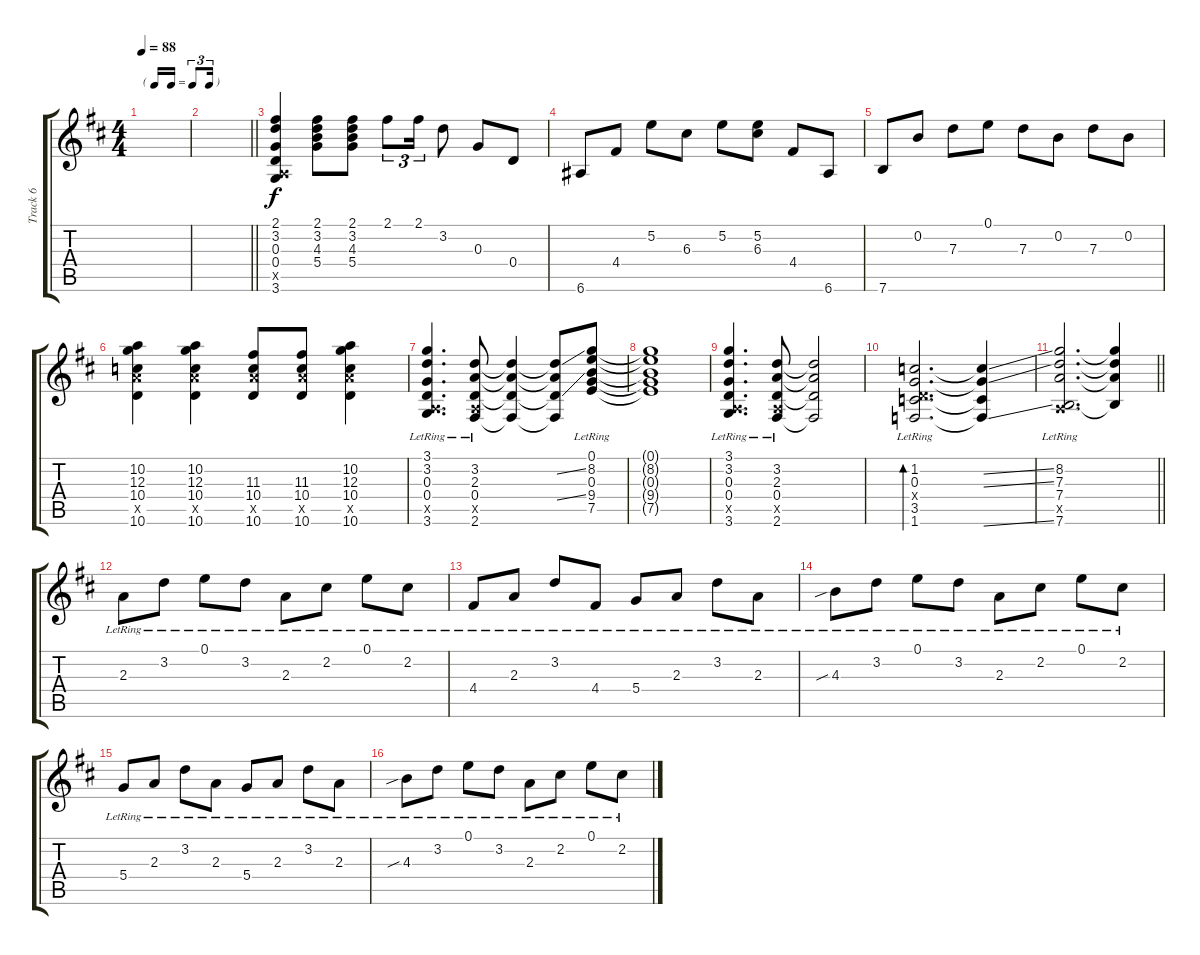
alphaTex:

\track ("Track 6" "Track 6") {instrument electricguitarclean}
\staff {score tabs}
\tuning (E4 B3 G3 D3 A2 E2) {hide}
\ts (4 4)
\tf triplet16th
\tempo 88
\clef g2
\ks d
|
\barLineRight lightlight
|
(2.1 3.2 0.3 0.4 0.5{x} 3.6).4 (2.1 3.2 4.3 5.4).8 (2.1 3.2 4.3 5.4).8 2.1.8{tu (3 2)} 2.1.16{tu (3 2)} 3.2.8 0.3.8 0.4.8 |
6.6.8 4.4.8 5.2.8 6.3.8 5.2.8 (5.2 6.3).8 4.4.8 6.6.8 |
7.6.8 0.2.8 7.3.8 0.1.8 7.3.8 0.2.8 7.3.8 0.2.8 |
(10.2 12.3 10.4 12.5{x} 10.6).4 (10.2 12.3 10.4 12.5{x} 10.6).4 (11.3 10.4 12.5{x} 10.6).8 (11.3 10.4 12.5{x} 10.6).8 (10.2 12.3 10.4 12.5{x} 10.6).4 |
(3.1{lr} 3.2{lr} 0.3{lr} 0.4{lr} 0.5{x} 3.6{lr}).4{d} (3.2{lr} 2.3{lr} 0.4{lr} 0.5{x} 2.6{lr}).8 (3.2{t} 2.3{t} 0.4{t} 2.6{t}).4 (3.2{ss t} 2.3{t} 0.4{ss t} 2.6{t}).8 (0.1{lr} 8.2{lr} 0.3{lr} 9.4{lr} 7.5{lr}).8 |
(0.1{t} 8.2{t} 0.3{t} 9.4{t} 7.5{t}).1 |
(3.1{lr} 3.2{lr} 0.3{lr} 0.4{lr} 0.5{x} 3.6{lr}).4{d} (3.2{lr} 2.3{lr} 0.4{lr} 0.5{x} 2.6{lr}).8 (3.2{t} 2.3{t} 0.4{t} 2.6{t}).2 |
(1.2{lr} 0.3{lr} 0.4{x} 3.5{lr} 1.6{lr}).2{d bd 120} (1.2{ss t} 0.3{ss t} 3.5{t} 1.6{ss t}).4 |
\barLineRight lightlight
(8.2{lr} 7.3{lr} 7.4{lr} 0.5{x} 7.6{lr}).2{d} (8.2{t} 7.3{t} 7.4{t} 7.6{t}).4 |
2.3{lr}.8 3.2{lr}.8 0.1{lr}.8 3.2{lr}.8 2.3{lr}.8 2.2{lr}.8 0.1{lr}.8 2.2{lr}.8 |
4.4{lr}.8 2.3{lr}.8 3.2{lr}.8 4.4{lr}.8 5.4{lr}.8 2.3{lr}.8 3.2{lr}.8 2.3{lr}.8 |
4.3{sib lr}.8 3.2{lr}.8 0.1{lr}.8 3.2{lr}.8 2.3{lr}.8 2.2{lr}.8 0.1{lr}.8 2.2{lr}.8 |
5.4{lr}.8 2.3{lr}.8 3.2{lr}.8 2.3{lr}.8 5.4{lr}.8 2.3{lr}.8 3.2{lr}.8 2.3{lr}.8 |
4.3{sib lr}.8 3.2{lr}.8 0.1{lr}.8 3.2{lr}.8 2.3{lr}.8 2.2{lr}.8 0.1{lr}.8 2.2{lr}.8
